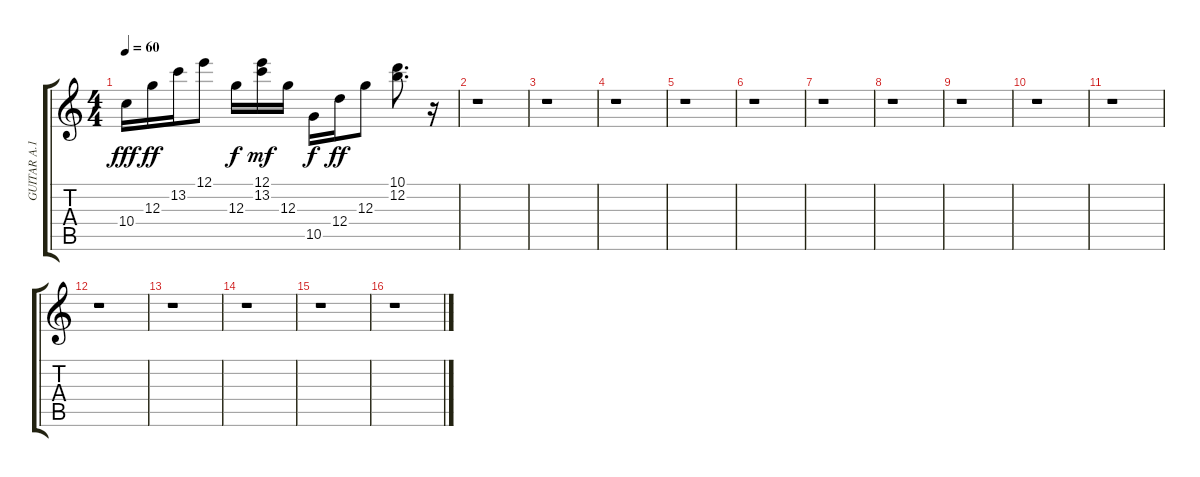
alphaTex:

\track ("GUITAR A.1          " "GUITAR A.1") {instrument acousticguitarsteel}
\staff {score tabs}
\tuning (E4 B3 G3 D3 A2 E2) {hide}
\ts (4 4)
\tempo 60
\clef g2
\ks c
10.4.16{dy fff} 12.3.16{dy ff} 13.2.16 12.1.8 12.3.16{dy f} (12.1 13.2).16{dy mf} 12.3.16 10.5.16{dy f} 12.4.16{dy ff} 12.3.8 (10.1 12.2).8{d} r.16 |
r.1 |
r.1 |
r.1 |
r.1 |
r.1 |
r.1 |
r.1 |
r.1 |
r.1 |
r.1 |
r.1 |
r.1 |
r.1 |
r.1 |
r.1
